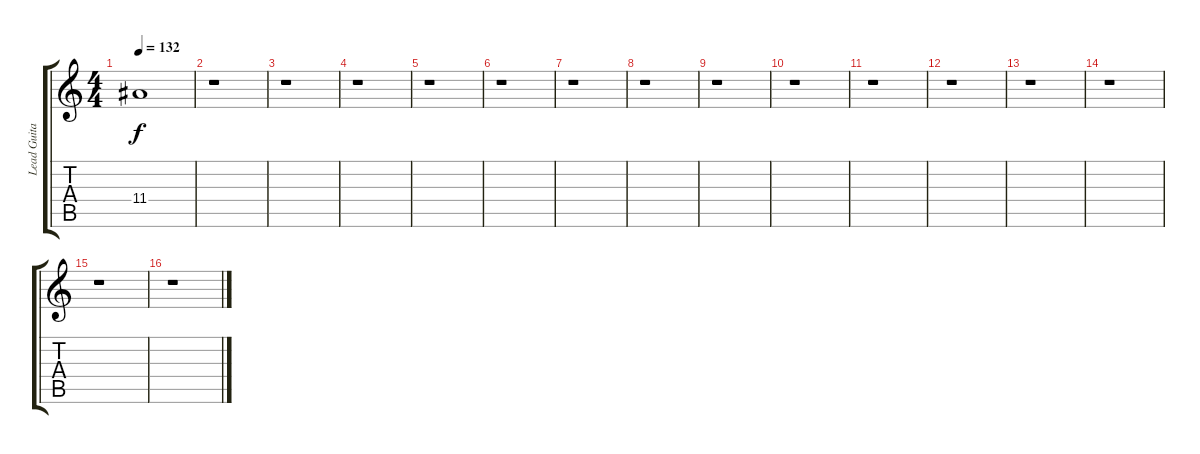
\track ("Lead Guitar " "Lead Guita") {instrument distortionguitar}
\staff {score tabs}
\tuning (Db4 Ab3 E3 B2 Gb2 B1) {hide}
\ts (4 4)
\tempo 132
\clef g2
\ks c
11.4{t}.1{dy f} |
r.1 |
r.1 |
r.1 |
r.1 |
r.1 |
r.1 |
r.1 |
r.1 |
r.1 |
r.1 |
r.1 |
r.1 |
r.1 |
r.1 |
r.1
